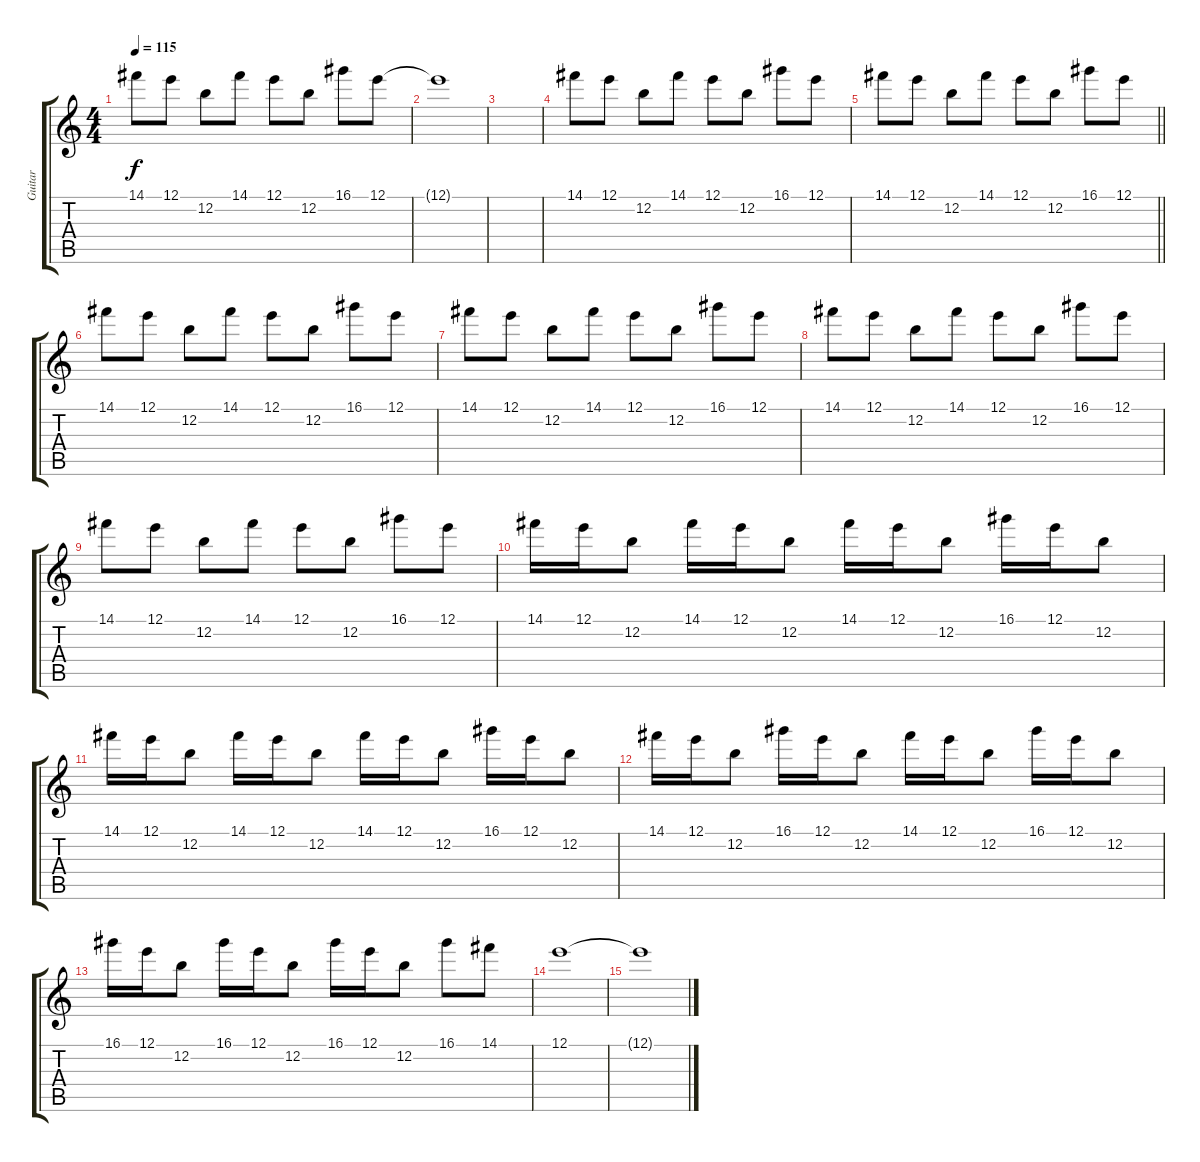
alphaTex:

\track ("Guitar" "Guitar") {instrument distortionguitar}
\staff {score tabs}
\tuning (E4 B3 G3 D3 A2 E2) {hide}
\ts (4 4)
\tempo 115
\clef g2
\ks c
14.1.8{dy f} 12.1.8 12.2.8 14.1.8 12.1.8 12.2.8 16.1.8 12.1.8 |
12.1{t}.1 |
|
14.1.8 12.1.8 12.2.8 14.1.8 12.1.8 12.2.8 16.1.8 12.1.8 |
\barLineRight lightlight
14.1.8 12.1.8 12.2.8 14.1.8 12.1.8 12.2.8 16.1.8 12.1.8 |
14.1.8 12.1.8 12.2.8 14.1.8 12.1.8 12.2.8 16.1.8 12.1.8 |
14.1.8 12.1.8 12.2.8 14.1.8 12.1.8 12.2.8 16.1.8 12.1.8 |
14.1.8 12.1.8 12.2.8 14.1.8 12.1.8 12.2.8 16.1.8 12.1.8 |
14.1.8 12.1.8 12.2.8 14.1.8 12.1.8 12.2.8 16.1.8 12.1.8 |
14.1.16 12.1.16 12.2.8 14.1.16 12.1.16 12.2.8 14.1.16 12.1.16 12.2.8 16.1.16 12.1.16 12.2.8 |
14.1.16 12.1.16 12.2.8 14.1.16 12.1.16 12.2.8 14.1.16 12.1.16 12.2.8 16.1.16 12.1.16 12.2.8 |
14.1.16 12.1.16 12.2.8 16.1.16 12.1.16 12.2.8 14.1.16 12.1.16 12.2.8 16.1.16 12.1.16 12.2.8 |
16.1.16 12.1.16 12.2.8 16.1.16 12.1.16 12.2.8 16.1.16 12.1.16 12.2.8 16.1.8 14.1.8 |
12.1.1 |
12.1{t}.1
